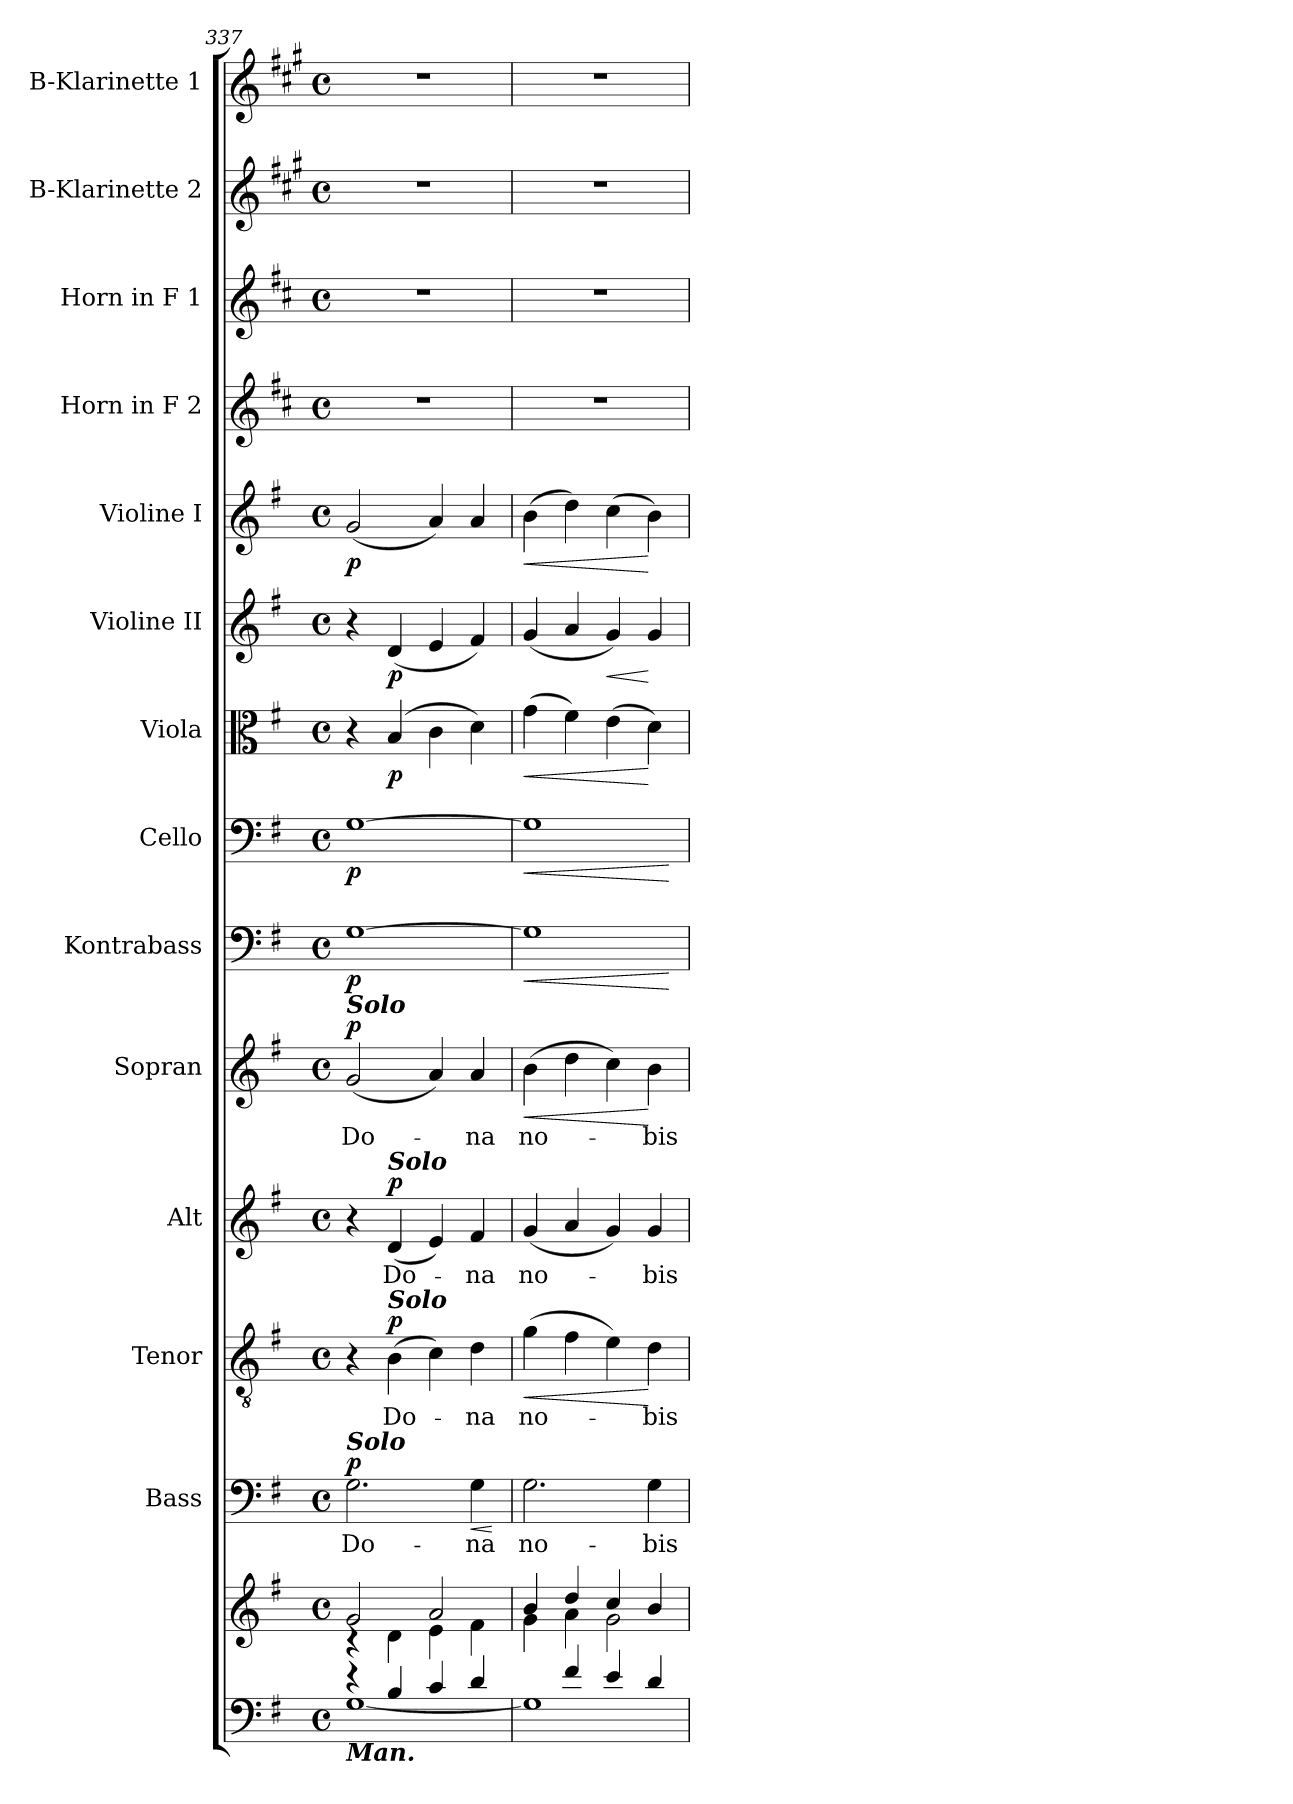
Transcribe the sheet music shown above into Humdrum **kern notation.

**kern	**kern	**kern	**text	**dynam	**kern	**text	**dynam	**kern	**text	**dynam	**kern	**text	**dynam	**kern	**dynam	**kern	**dynam	**kern	**dynam	**kern	**dynam	**kern	**dynam	**kern	**kern	**kern	**kern
*part14	*part14	*part13	*part13	*part13	*part12	*part12	*part12	*part11	*part11	*part11	*part10	*part10	*part10	*part9	*part9	*part8	*part8	*part7	*part7	*part6	*part6	*part5	*part5	*part4	*part3	*part2	*part1
*staff15	*staff14	*staff13	*staff13	*staff13	*staff12	*staff12	*staff12	*staff11	*staff11	*staff11	*staff10	*staff10	*staff10	*staff9	*staff9	*staff8	*staff8	*staff7	*staff7	*staff6	*staff6	*staff5	*staff5	*staff4	*staff3	*staff2	*staff1
*	*	*I"Bass	*	*	*I"Tenor	*	*	*I"Alt	*	*	*I"Sopran	*	*	*I"Kontrabass	*	*I"Cello	*	*I"Viola	*	*I"Violine II	*	*I"Violine I	*	*I"Horn in F 2	*I"Horn in F 1	*I"B-Klarinette 2	*I"B-Klarinette 1
*	*	*I'B.	*	*	*I'T.	*	*	*I'A.	*	*	*I'S.	*	*	*I'Kb.	*	*	*	*I'Vla.	*	*I'Vl. II	*	*I'Vl. I	*	*	*	*I'B Kl. 2	*I'B Kl. 1
!!LO:PB:g=z
*clefF4	*clefG2	*clefF4	*	*	*clefGv2	*	*	*clefG2	*	*	*clefG2	*	*	*clefF4	*	*clefF4	*	*clefC3	*	*clefG2	*	*clefG2	*	*clefG2	*clefG2	*clefG2	*clefG2
*	*	*	*	*	*	*	*	*	*	*	*	*	*	*ITrd7c12	*	*	*	*	*	*	*	*	*	*ITrd4c7	*ITrd4c7	*ITrd1c2	*ITrd1c2
*k[f#]	*k[f#]	*k[f#]	*	*	*k[f#]	*	*	*k[f#]	*	*	*k[f#]	*	*	*k[f#]	*	*k[f#]	*	*k[f#]	*	*k[f#]	*	*k[f#]	*	*k[f#]	*k[f#]	*k[f#]	*k[f#]
*G:	*G:	*G:	*	*	*G:	*	*	*G:	*	*	*G:	*	*	*G:	*	*G:	*	*G:	*	*G:	*	*G:	*	*G:	*G:	*G:	*G:
*M4/4	*M4/4	*M4/4	*	*	*M4/4	*	*	*M4/4	*	*	*M4/4	*	*	*M4/4	*	*M4/4	*	*M4/4	*	*M4/4	*	*M4/4	*	*M4/4	*M4/4	*M4/4	*M4/4
*met(c)	*met(c)	*met(c)	*	*	*met(c)	*	*	*met(c)	*	*	*met(c)	*	*	*met(c)	*	*met(c)	*	*met(c)	*	*met(c)	*	*met(c)	*	*met(c)	*met(c)	*met(c)	*met(c)
=337	=337	=337	=337	=337	=337	=337	=337	=337	=337	=337	=337	=337	=337	=337	=337	=337	=337	=337	=337	=337	=337	=337	=337	=337	=337	=337	=337
*^	*^	*	*	*	*	*	*	*	*	*	*	*	*	*	*	*	*	*	*	*	*	*	*	*	*	*	*
!	!	!	!	!	!	!	!	!	!	!	!	!	!LO:TX:a:Bi:t=Solo	!	!	!	!	!	!	!	!	!	!	!	!	!	!	!	!
!	!	!	!	!LO:TX:a:Bi:t=Solo	!	!	!	!	!	!	!	!	!	!	!	!	!	!	!	!	!	!	!	!	!	!	!	!	!
!LO:TX:b:Bi:t=Man.	!	!	!	!	!	!	!	!	!	!	!	!	!	!	!	!	!	!	!	!	!	!	!	!	!	!	!	!	!
!	!	!	!	!	!LO:LY:b	!LO:DY:a	!	!	!	!	!	!	!	!LO:LY:b	!LO:DY:a	!	!LO:DY:b	!	!LO:DY:b	!	!	!	!	!	!LO:DY:b	!	!	!	!
4re	[<1G	2g/	4rB	2.G\	Do-	p	4r	.	.	4r	.	.	(<2g/	Do-	p	[1GG	p	[1G	p	4r	.	4r	.	(<2g/	p	1r	1r	1r	1r
!	!	!	!	!	!	!	!	!	!	!LO:TX:a:Bi:t=Solo	!	!	!	!	!	!	!	!	!	!	!	!	!	!	!	!	!	!	!
!	!	!	!	!	!	!	!LO:TX:a:Bi:t=Solo	!	!	!	!	!	!	!	!	!	!	!	!	!	!	!	!	!	!	!	!	!	!
!	!	!	!	!	!	!	!	!LO:LY:b	!LO:DY:a	!	!LO:LY:b	!LO:DY:a	!	!	!	!	!	!	!	!	!LO:DY:b	!	!LO:DY:b	!	!	!	!	!	!
4B/	.	.	4d\	.	.	.	(>4B\	Do-	p	(<4d/	Do-	p	.	.	.	.	.	.	.	(4B/	p	(<4d/	p	.	.	.	.	.	.
4c/	.	2a/	4e\	.	.	.	4c\)	.	.	4e/)	.	.	4a/)	.	.	.	.	.	.	4c\	.	4e/	.	4a/)	.	.	.	.	.
!	!	!	!	!	!LO:LY:b	!LO:HP:b	!	!LO:LY:b	!	!	!LO:LY:b	!	!	!LO:LY:b	!	!	!	!	!	!	!	!	!	!	!	!	!	!	!
4d/	.	.	4f#\	4G\	-na	<	4d\	-na	.	4f#/	-na	.	4a/	-na	.	.	.	.	.	4d\)	.	4f#/)	.	4a/	.	.	.	.	.
*v	*v	*	*	*	*	*	*	*	*	*	*	*	*	*	*	*	*	*	*	*	*	*	*	*	*	*	*	*	*
*	*v	*v	*	*	*	*	*	*	*	*	*	*	*	*	*	*	*	*	*	*	*	*	*	*	*	*	*	*
.	.	.	.	[	.	.	.	.	.	.	.	.	.	.	.	.	.	.	.	.	.	.	.	.	.	.	.
=338	=338	=338	=338	=338	=338	=338	=338	=338	=338	=338	=338	=338	=338	=338	=338	=338	=338	=338	=338	=338	=338	=338	=338	=338	=338	=338	=338
*^	*^	*	*	*	*	*	*	*	*	*	*	*	*	*	*	*	*	*	*	*	*	*	*	*	*	*	*
!	!	!	!	!	!LO:LY:b	!	!	!LO:LY:b	!LO:HP:b	!	!LO:LY:b	!	!	!LO:LY:b	!LO:HP:b	!	!LO:HP:b	!	!LO:HP:b	!	!LO:HP:b	!	!	!	!LO:HP:b	!	!	!	!
4ryy	1G]	4b/	4g\	2.G\	no-	.	(>4g\	no-	<	(<4g/	no-	.	(>4b\	no-	<	1GG]	<	1G]	<	(>4g\	<	(<4g/	.	(>4b\	<	1r	1r	1r	1r
4f#/	.	4dd/	4a\	.	.	.	4f#\	.	.	4a/	.	.	4dd\	.	.	.	.	.	.	4f#\)	.	4a/	.	4dd\)	.	.	.	.	.
!	!	!	!	!	!	!	!	!	!	!	!	!	!	!	!	!	!	!	!	!	!	!	!LO:HP:b	!	!	!	!	!	!
4e/	.	4cc/	2g\	.	.	.	4e\)	.	.	4g/)	.	.	4cc\)	.	.	.	.	.	.	(>4e\	.	4g/)	<	(>4cc\	.	.	.	.	.
!	!	!	!	!	!LO:LY:b	!	!	!LO:LY:b	!	!	!LO:LY:b	!	!	!LO:LY:b	!	!	!	!	!	!	!	!	!	!	!	!	!	!	!
4d/	.	4b/	.	4G\	-bis	.	4d\	-bis	[	4g/	-bis	.	4b\	-bis	[	.	.	.	.	4d\)	[	4g/	[	4b\)	[	.	.	.	.
*v	*v	*	*	*	*	*	*	*	*	*	*	*	*	*	*	*	*	*	*	*	*	*	*	*	*	*	*	*	*
*	*v	*v	*	*	*	*	*	*	*	*	*	*	*	*	*	*	*	*	*	*	*	*	*	*	*	*	*	*
.	.	.	.	.	.	.	.	.	.	.	.	.	.	.	[	.	[	.	.	.	.	.	.	.	.	.	.
=	=	=	=	=	=	=	=	=	=	=	=	=	=	=	=	=	=	=	=	=	=	=	=	=	=	=	=
*-	*-	*-	*-	*-	*-	*-	*-	*-	*-	*-	*-	*-	*-	*-	*-	*-	*-	*-	*-	*-	*-	*-	*-	*-	*-	*-	*-
